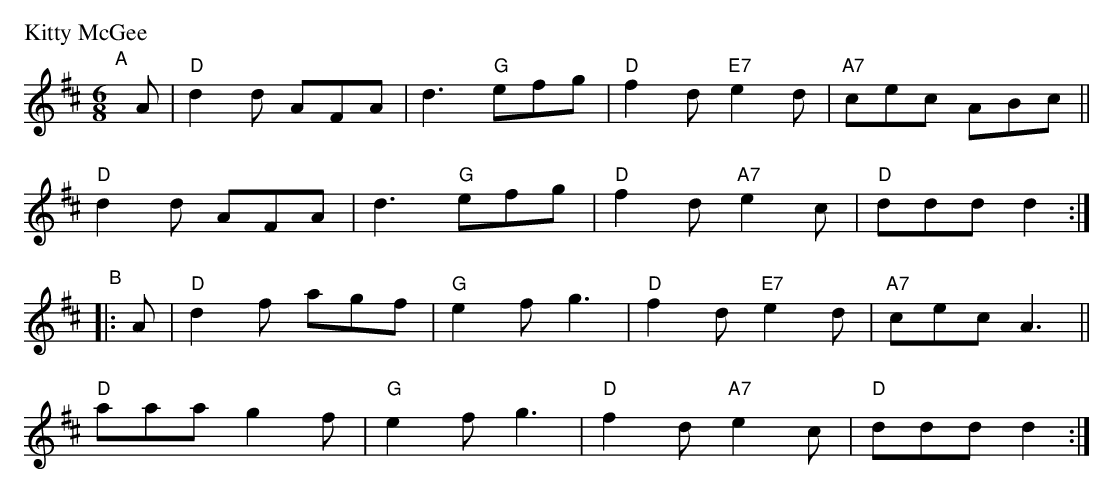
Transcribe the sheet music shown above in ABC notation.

X:1
P: Kitty McGee
M: 6/8
L: 1/8
K: D
"^A"[|] A |\
"D"d2d AFA | d3 "G"efg | "D"f2d "E7"e2d |"A7"cec ABc ||
"D"d2d AFA | d3 "G"efg | "D"f2d "A7"e2c | "D"ddd d2 :|
"^B"|: A |\
"D"d2f agf | "G"e2f g3 | "D"f2d "E7"e2d |"A7"cec A3 ||
"D"aaa g2f | "G"e2f g3 | "D"f2d "A7"e2c | "D"ddd d2 :|
